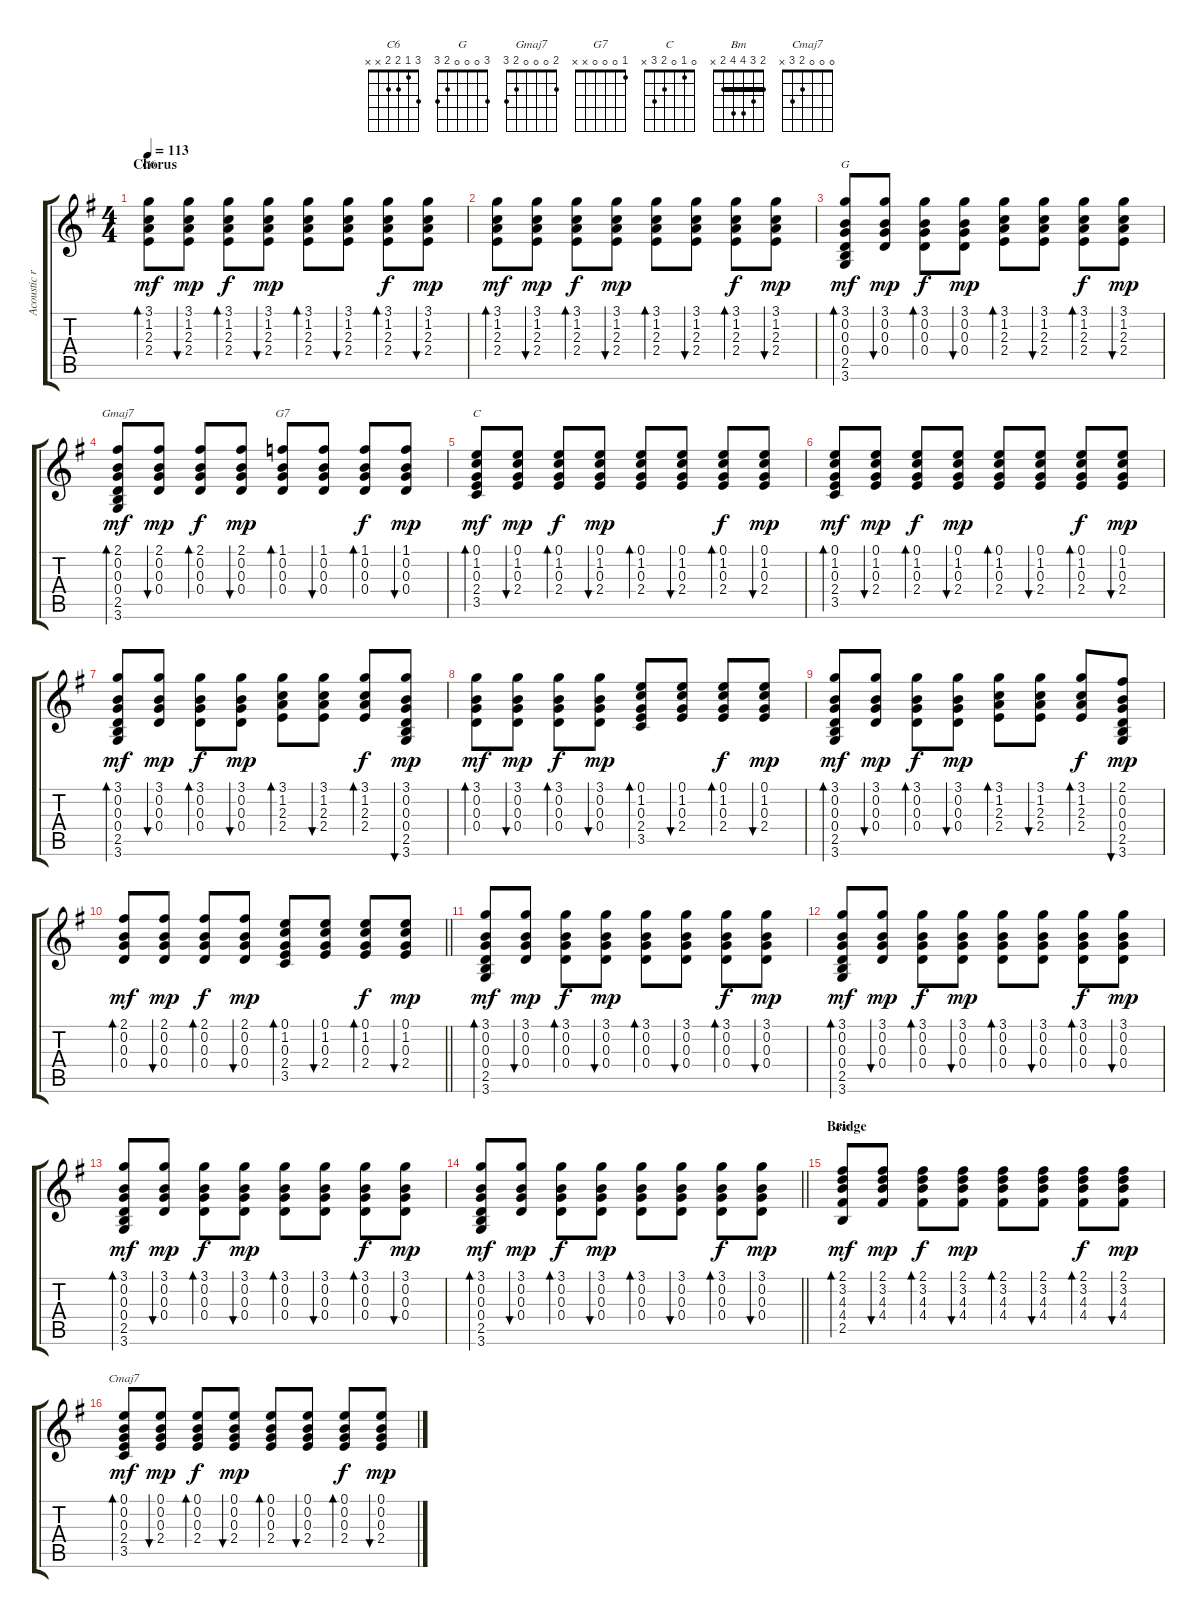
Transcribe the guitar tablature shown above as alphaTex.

\track ("Acoustic rhythm guitar" "Acoustic r") {instrument acousticguitarsteel}
\staff {score tabs}
\tuning (E4 B3 G3 D3 A2 E2) {hide}
\chord ("C6" 3 1 2 2 x x)
\chord ("G" 3 0 0 0 2 3)
\chord ("Gmaj7" 2 0 0 0 2 3)
\chord ("G7" 1 0 0 0 x x)
\chord ("C" 0 1 0 2 3 x)
\chord ("Bm" 2 3 4 4 2 x) {barre 2}
\chord ("Cmaj7" 0 0 0 2 3 x)
\ts (4 4)
\section ("" "Chorus")
\tempo 113
\clef g2
\ks g
(3.1 1.2 2.3 2.4).8{bd 60 ch "C6" dy mf} (3.1 1.2 2.3 2.4).8{bu 60 dy mp} (3.1 1.2 2.3 2.4).8{bd 60 dy f} (3.1 1.2 2.3 2.4).8{bu 60 dy mp} (3.1 1.2 2.3 2.4).8{bd 60} (3.1 1.2 2.3 2.4).8{bu 60} (3.1 1.2 2.3 2.4).8{bd 60 dy f} (3.1 1.2 2.3 2.4).8{bu 60 dy mp} |
(3.1 1.2 2.3 2.4).8{bd 60 dy mf} (3.1 1.2 2.3 2.4).8{bu 60 dy mp} (3.1 1.2 2.3 2.4).8{bd 60 dy f} (3.1 1.2 2.3 2.4).8{bu 60 dy mp} (3.1 1.2 2.3 2.4).8{bd 60} (3.1 1.2 2.3 2.4).8{bu 60} (3.1 1.2 2.3 2.4).8{bd 60 dy f} (3.1 1.2 2.3 2.4).8{bu 60 dy mp} |
(3.1 0.2 0.3 0.4 2.5 3.6).8{bd 60 ch "G" dy mf} (3.1 0.2 0.3 0.4).8{bu 60 dy mp} (3.1 0.2 0.3 0.4).8{bd 60 dy f} (3.1 0.2 0.3 0.4).8{bu 60 dy mp} (3.1 1.2 2.3 2.4).8{bd 60} (3.1 1.2 2.3 2.4).8{bu 60} (3.1 1.2 2.3 2.4).8{bd 60 dy f} (3.1 1.2 2.3 2.4).8{bu 60 dy mp} |
(2.1 0.2 0.3 0.4 2.5 3.6).8{bd 60 ch "Gmaj7" dy mf} (2.1 0.2 0.3 0.4).8{bu 60 dy mp} (2.1 0.2 0.3 0.4).8{bd 60 dy f} (2.1 0.2 0.3 0.4).8{bu 60 dy mp} (1.1 0.2 0.3 0.4).8{bd 60 ch "G7"} (1.1 0.2 0.3 0.4).8{bu 60} (1.1 0.2 0.3 0.4).8{bd 60 dy f} (1.1 0.2 0.3 0.4).8{bu 60 dy mp} |
(0.1 1.2 0.3 2.4 3.5).8{bd 60 ch "C" dy mf} (0.1 1.2 0.3 2.4).8{bu 60 dy mp} (0.1 1.2 0.3 2.4).8{bd 60 dy f} (0.1 1.2 0.3 2.4).8{bu 60 dy mp} (0.1 1.2 0.3 2.4).8{bd 60} (0.1 1.2 0.3 2.4).8{bu 60} (0.1 1.2 0.3 2.4).8{bd 60 dy f} (0.1 1.2 0.3 2.4).8{bu 60 dy mp} |
(0.1 1.2 0.3 2.4 3.5).8{bd 60 dy mf} (0.1 1.2 0.3 2.4).8{bu 60 dy mp} (0.1 1.2 0.3 2.4).8{bd 60 dy f} (0.1 1.2 0.3 2.4).8{bu 60 dy mp} (0.1 1.2 0.3 2.4).8{bd 60} (0.1 1.2 0.3 2.4).8{bu 60} (0.1 1.2 0.3 2.4).8{bd 60 dy f} (0.1 1.2 0.3 2.4).8{bu 60 dy mp} |
(3.1 0.2 0.3 0.4 2.5 3.6).8{bd 60 dy mf} (3.1 0.2 0.3 0.4).8{bu 60 dy mp} (3.1 0.2 0.3 0.4).8{bd 60 dy f} (3.1 0.2 0.3 0.4).8{bu 60 dy mp} (3.1 1.2 2.3 2.4).8{bd 60} (3.1 1.2 2.3 2.4).8{bu 60} (3.1 1.2 2.3 2.4).8{bd 60 dy f} (3.1 0.2 0.3 0.4 2.5 3.6).8{bu 60 dy mp} |
(3.1 0.2 0.3 0.4).8{bd 60 dy mf} (3.1 0.2 0.3 0.4).8{bu 60 dy mp} (3.1 0.2 0.3 0.4).8{bd 60 dy f} (3.1 0.2 0.3 0.4).8{bu 60 dy mp} (0.1 1.2 0.3 2.4 3.5).8{bd 60} (0.1 1.2 0.3 2.4).8{bu 60} (0.1 1.2 0.3 2.4).8{bd 60 dy f} (0.1 1.2 0.3 2.4).8{bu 60 dy mp} |
(3.1 0.2 0.3 0.4 2.5 3.6).8{bd 60 dy mf} (3.1 0.2 0.3 0.4).8{bu 60 dy mp} (3.1 0.2 0.3 0.4).8{bd 60 dy f} (3.1 0.2 0.3 0.4).8{bu 60 dy mp} (3.1 1.2 2.3 2.4).8{bd 60} (3.1 1.2 2.3 2.4).8{bu 60} (3.1 1.2 2.3 2.4).8{bd 60 dy f} (2.1 0.2 0.3 0.4 2.5 3.6).8{bu 60 dy mp} |
\barLineRight lightlight
(2.1 0.2 0.3 0.4).8{bd 60 dy mf} (2.1 0.2 0.3 0.4).8{bu 60 dy mp} (2.1 0.2 0.3 0.4).8{bd 60 dy f} (2.1 0.2 0.3 0.4).8{bu 60 dy mp} (0.1 1.2 0.3 2.4 3.5).8{bd 60} (0.1 1.2 0.3 2.4).8{bu 60} (0.1 1.2 0.3 2.4).8{bd 60 dy f} (0.1 1.2 0.3 2.4).8{bu 60 dy mp} |
(3.1 0.2 0.3 0.4 2.5 3.6).8{bd 60 dy mf} (3.1 0.2 0.3 0.4).8{bu 60 dy mp} (3.1 0.2 0.3 0.4).8{bd 60 dy f} (3.1 0.2 0.3 0.4).8{bu 60 dy mp} (3.1 0.2 0.3 0.4).8{bd 60} (3.1 0.2 0.3 0.4).8{bu 60} (3.1 0.2 0.3 0.4).8{bd 60 dy f} (3.1 0.2 0.3 0.4).8{bu 60 dy mp} |
(3.1 0.2 0.3 0.4 2.5 3.6).8{bd 60 dy mf} (3.1 0.2 0.3 0.4).8{bu 60 dy mp} (3.1 0.2 0.3 0.4).8{bd 60 dy f} (3.1 0.2 0.3 0.4).8{bu 60 dy mp} (3.1 0.2 0.3 0.4).8{bd 60} (3.1 0.2 0.3 0.4).8{bu 60} (3.1 0.2 0.3 0.4).8{bd 60 dy f} (3.1 0.2 0.3 0.4).8{bu 60 dy mp} |
(3.1 0.2 0.3 0.4 2.5 3.6).8{bd 60 dy mf} (3.1 0.2 0.3 0.4).8{bu 60 dy mp} (3.1 0.2 0.3 0.4).8{bd 60 dy f} (3.1 0.2 0.3 0.4).8{bu 60 dy mp} (3.1 0.2 0.3 0.4).8{bd 60} (3.1 0.2 0.3 0.4).8{bu 60} (3.1 0.2 0.3 0.4).8{bd 60 dy f} (3.1 0.2 0.3 0.4).8{bu 60 dy mp} |
\barLineRight lightlight
(3.1 0.2 0.3 0.4 2.5 3.6).8{bd 60 dy mf} (3.1 0.2 0.3 0.4).8{bu 60 dy mp} (3.1 0.2 0.3 0.4).8{bd 60 dy f} (3.1 0.2 0.3 0.4).8{bu 60 dy mp} (3.1 0.2 0.3 0.4).8{bd 60} (3.1 0.2 0.3 0.4).8{bu 60} (3.1 0.2 0.3 0.4).8{bd 60 dy f} (3.1 0.2 0.3 0.4).8{bu 60 dy mp} |
\section ("" "Bridge")
(2.1 3.2 4.3 4.4 2.5).8{bd 60 ch "Bm" dy mf} (2.1 3.2 4.3 4.4).8{bu 60 dy mp} (2.1 3.2 4.3 4.4).8{bd 60 dy f} (2.1 3.2 4.3 4.4).8{bu 60 dy mp} (2.1 3.2 4.3 4.4).8{bd 60} (2.1 3.2 4.3 4.4).8{bu 60} (2.1 3.2 4.3 4.4).8{bd 60 dy f} (2.1 3.2 4.3 4.4).8{bu 60 dy mp} |
(0.1 0.2 0.3 2.4 3.5).8{bd 60 ch "Cmaj7" dy mf} (0.1 0.2 0.3 2.4).8{bu 60 dy mp} (0.1 0.2 0.3 2.4).8{bd 60 dy f} (0.1 0.2 0.3 2.4).8{bu 60 dy mp} (0.1 0.2 0.3 2.4).8{bd 60} (0.1 0.2 0.3 2.4).8{bu 60} (0.1 0.2 0.3 2.4).8{bd 60 dy f} (0.1 0.2 0.3 2.4).8{bu 60 dy mp}
